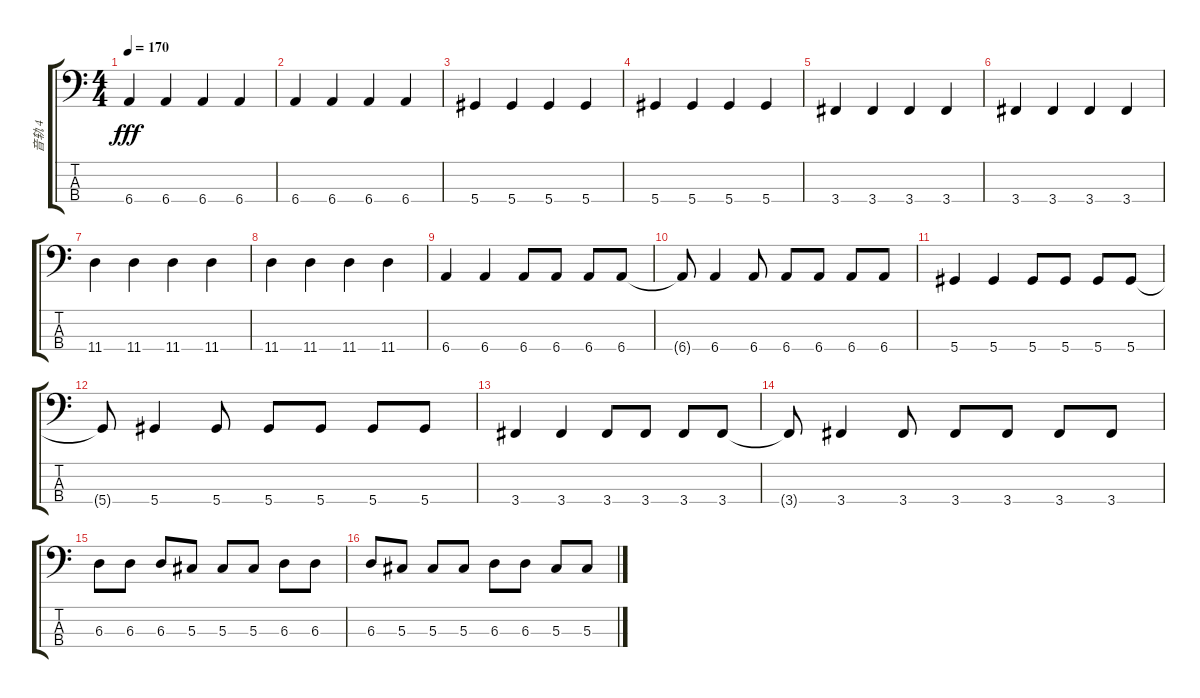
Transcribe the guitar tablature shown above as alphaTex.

\track ("音轨 4" "音轨 4") {instrument electricbassfinger}
\staff {score tabs}
\tuning (Gb2 Db2 Ab1 Eb1) {hide}
\ts (4 4)
\tempo 170
\clef f4
\ks c
6.4.4{dy fff} 6.4.4 6.4.4 6.4.4 |
6.4.4 6.4.4 6.4.4 6.4.4 |
5.4.4 5.4.4 5.4.4 5.4.4 |
5.4.4 5.4.4 5.4.4 5.4.4 |
3.4.4 3.4.4 3.4.4 3.4.4 |
3.4.4 3.4.4 3.4.4 3.4.4 |
11.4.4 11.4.4 11.4.4 11.4.4 |
11.4.4 11.4.4 11.4.4 11.4.4 |
6.4.4 6.4.4 6.4.8 6.4.8 6.4.8 6.4.8 |
6.4{t}.8 6.4.4 6.4.8 6.4.8 6.4.8 6.4.8 6.4.8 |
5.4.4 5.4.4 5.4.8 5.4.8 5.4.8 5.4.8 |
5.4{t}.8 5.4.4 5.4.8 5.4.8 5.4.8 5.4.8 5.4.8 |
3.4.4 3.4.4 3.4.8 3.4.8 3.4.8 3.4.8 |
3.4{t}.8 3.4.4 3.4.8 3.4.8 3.4.8 3.4.8 3.4.8 |
6.3.8 6.3.8 6.3.8 5.3.8 5.3.8 5.3.8 6.3.8 6.3.8 |
6.3.8 5.3.8 5.3.8 5.3.8 6.3.8 6.3.8 5.3.8 5.3.8
